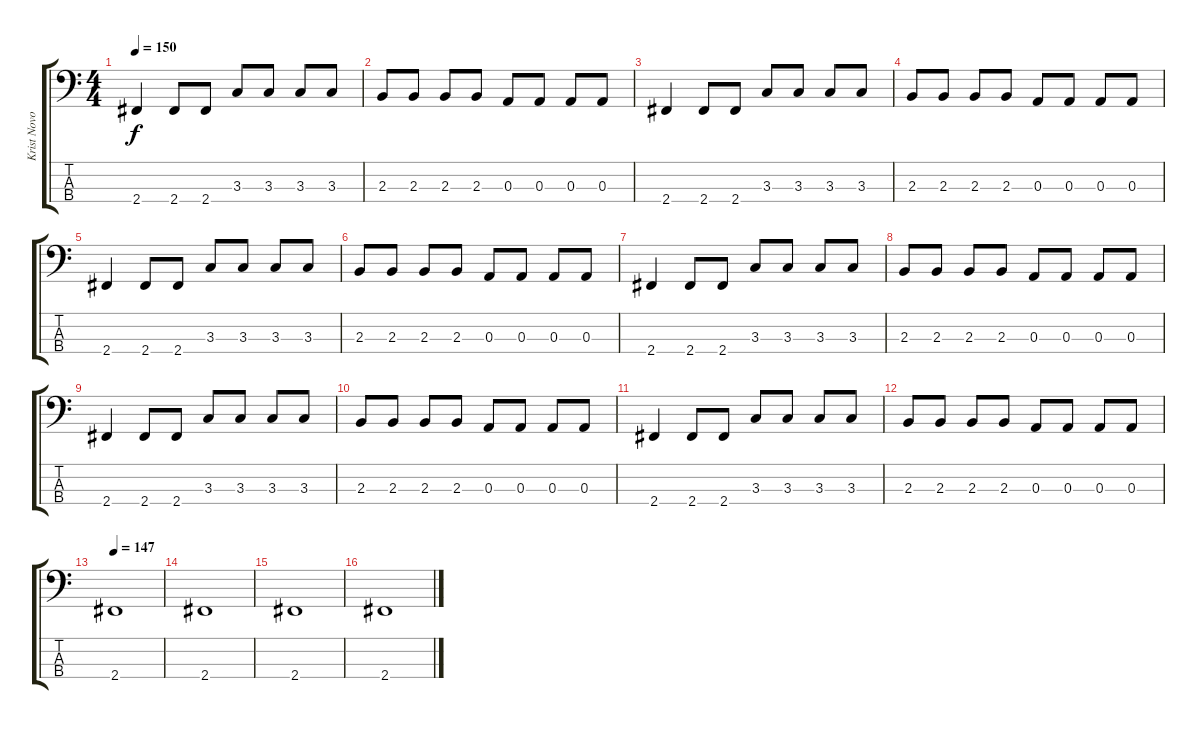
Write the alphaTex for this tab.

\track ("Krist Novoselic" "Krist Novo") {instrument electricbasspick}
\staff {score tabs}
\tuning (G2 D2 A1 E1) {hide}
\ts (4 4)
\tempo 150
\clef f4
\ks c
2.4.4{dy f} 2.4.8 2.4.8 3.3.8 3.3.8 3.3.8 3.3.8 |
2.3.8 2.3.8 2.3.8 2.3.8 0.3.8 0.3.8 0.3.8 0.3.8 |
2.4.4 2.4.8 2.4.8 3.3.8 3.3.8 3.3.8 3.3.8 |
2.3.8 2.3.8 2.3.8 2.3.8 0.3.8 0.3.8 0.3.8 0.3.8 |
2.4.4 2.4.8 2.4.8 3.3.8 3.3.8 3.3.8 3.3.8 |
2.3.8 2.3.8 2.3.8 2.3.8 0.3.8 0.3.8 0.3.8 0.3.8 |
2.4.4 2.4.8 2.4.8 3.3.8 3.3.8 3.3.8 3.3.8 |
2.3.8 2.3.8 2.3.8 2.3.8 0.3.8 0.3.8 0.3.8 0.3.8 |
2.4.4 2.4.8 2.4.8 3.3.8 3.3.8 3.3.8 3.3.8 |
2.3.8 2.3.8 2.3.8 2.3.8 0.3.8 0.3.8 0.3.8 0.3.8 |
2.4.4 2.4.8 2.4.8 3.3.8 3.3.8 3.3.8 3.3.8 |
2.3.8 2.3.8 2.3.8 2.3.8 0.3.8 0.3.8 0.3.8 0.3.8 |
\tempo 147
2.4.1 |
2.4.1 |
2.4.1 |
2.4.1
